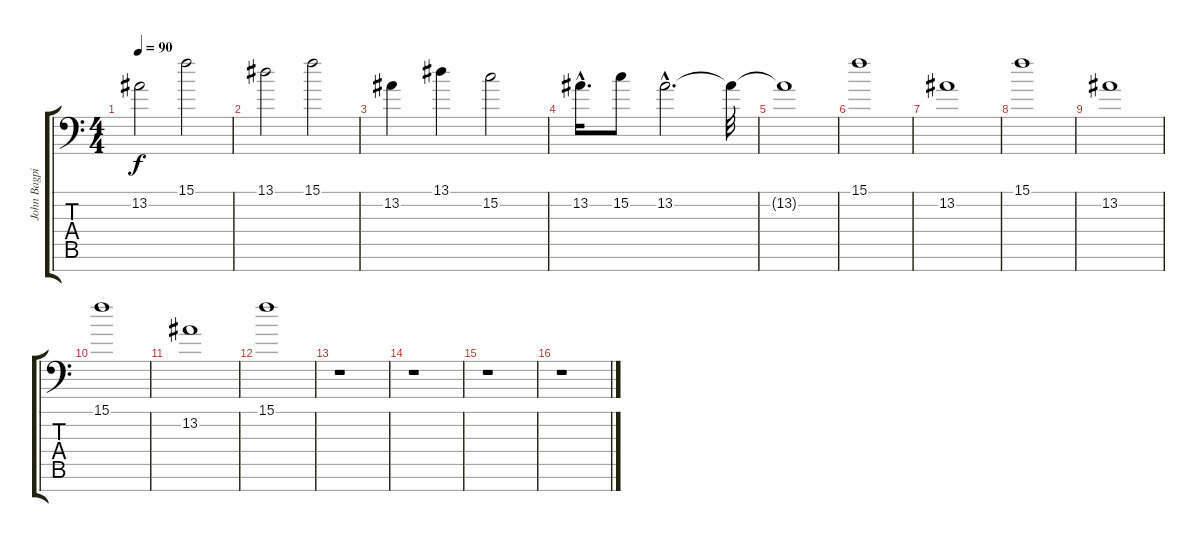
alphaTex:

\track ("John Bagpipes" "John Bagpi") {instrument bagpipe}
\staff {score tabs}
\tuning (D4 A3 F3 C3 G2 D2 A1) {hide}
\ts (4 4)
\tempo 90
\clef f4
\ks c
13.2.2{dy f} 15.1.2 |
13.1.2 15.1.2 |
13.2.4 13.1.4 15.2.2 |
13.2{hac}.16{d} 15.2.8 13.2{hac}.2{d} 13.2{t}.32 |
13.2{t}.1 |
15.1.1 |
13.2.1 |
15.1.1 |
13.2.1 |
15.1.1 |
13.2.1 |
15.1.1 |
r.1 |
r.1 |
r.1 |
r.1
